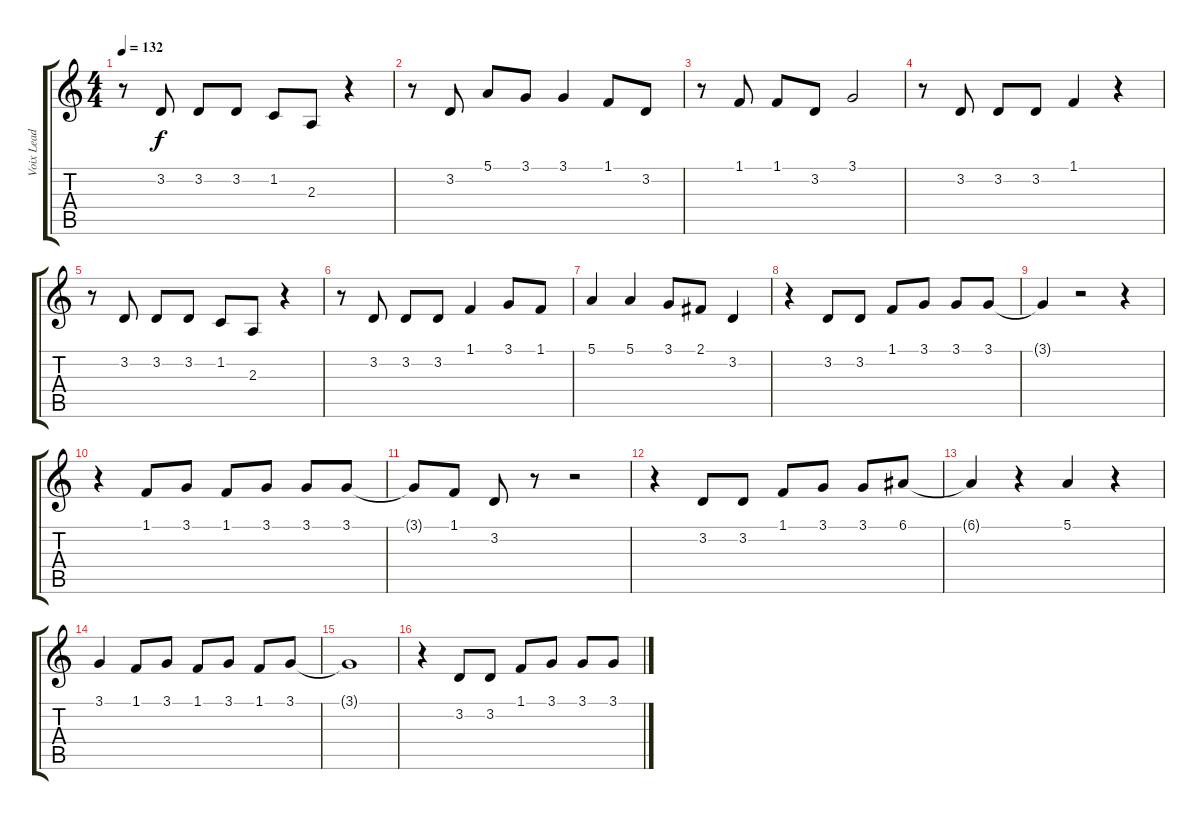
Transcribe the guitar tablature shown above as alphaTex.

\track ("Voix Lead" "Voix Lead") {instrument altosax}
\staff {score tabs}
\tuning (E4 B3 G3 D3 A2 E2) {hide}
\ts (4 4)
\tempo 132
\clef g2
\ks c
r.8{dy f} 3.2.8 3.2.8 3.2.8 1.2.8 2.3.8 r.4 |
r.8 3.2.8 5.1.8 3.1.8 3.1.4 1.1.8 3.2.8 |
r.8 1.1.8 1.1.8 3.2.8 3.1.2 |
r.8 3.2.8 3.2.8 3.2.8 1.1.4 r.4 |
r.8 3.2.8 3.2.8 3.2.8 1.2.8 2.3.8 r.4 |
r.8 3.2.8 3.2.8 3.2.8 1.1.4 3.1.8 1.1.8 |
5.1.4 5.1.4 3.1.8 2.1.8 3.2.4 |
r.4 3.2.8 3.2.8 1.1.8 3.1.8 3.1.8 3.1.8 |
3.1{t}.4 r.2 r.4 |
r.4 1.1.8 3.1.8 1.1.8 3.1.8 3.1.8 3.1.8 |
3.1{t}.8 1.1.8 3.2.8 r.8 r.2 |
r.4 3.2.8 3.2.8 1.1.8 3.1.8 3.1.8 6.1.8 |
6.1{t}.4 r.4 5.1.4 r.4 |
3.1.4 1.1.8 3.1.8 1.1.8 3.1.8 1.1.8 3.1.8 |
3.1{t}.1 |
r.4 3.2.8 3.2.8 1.1.8 3.1.8 3.1.8 3.1.8
